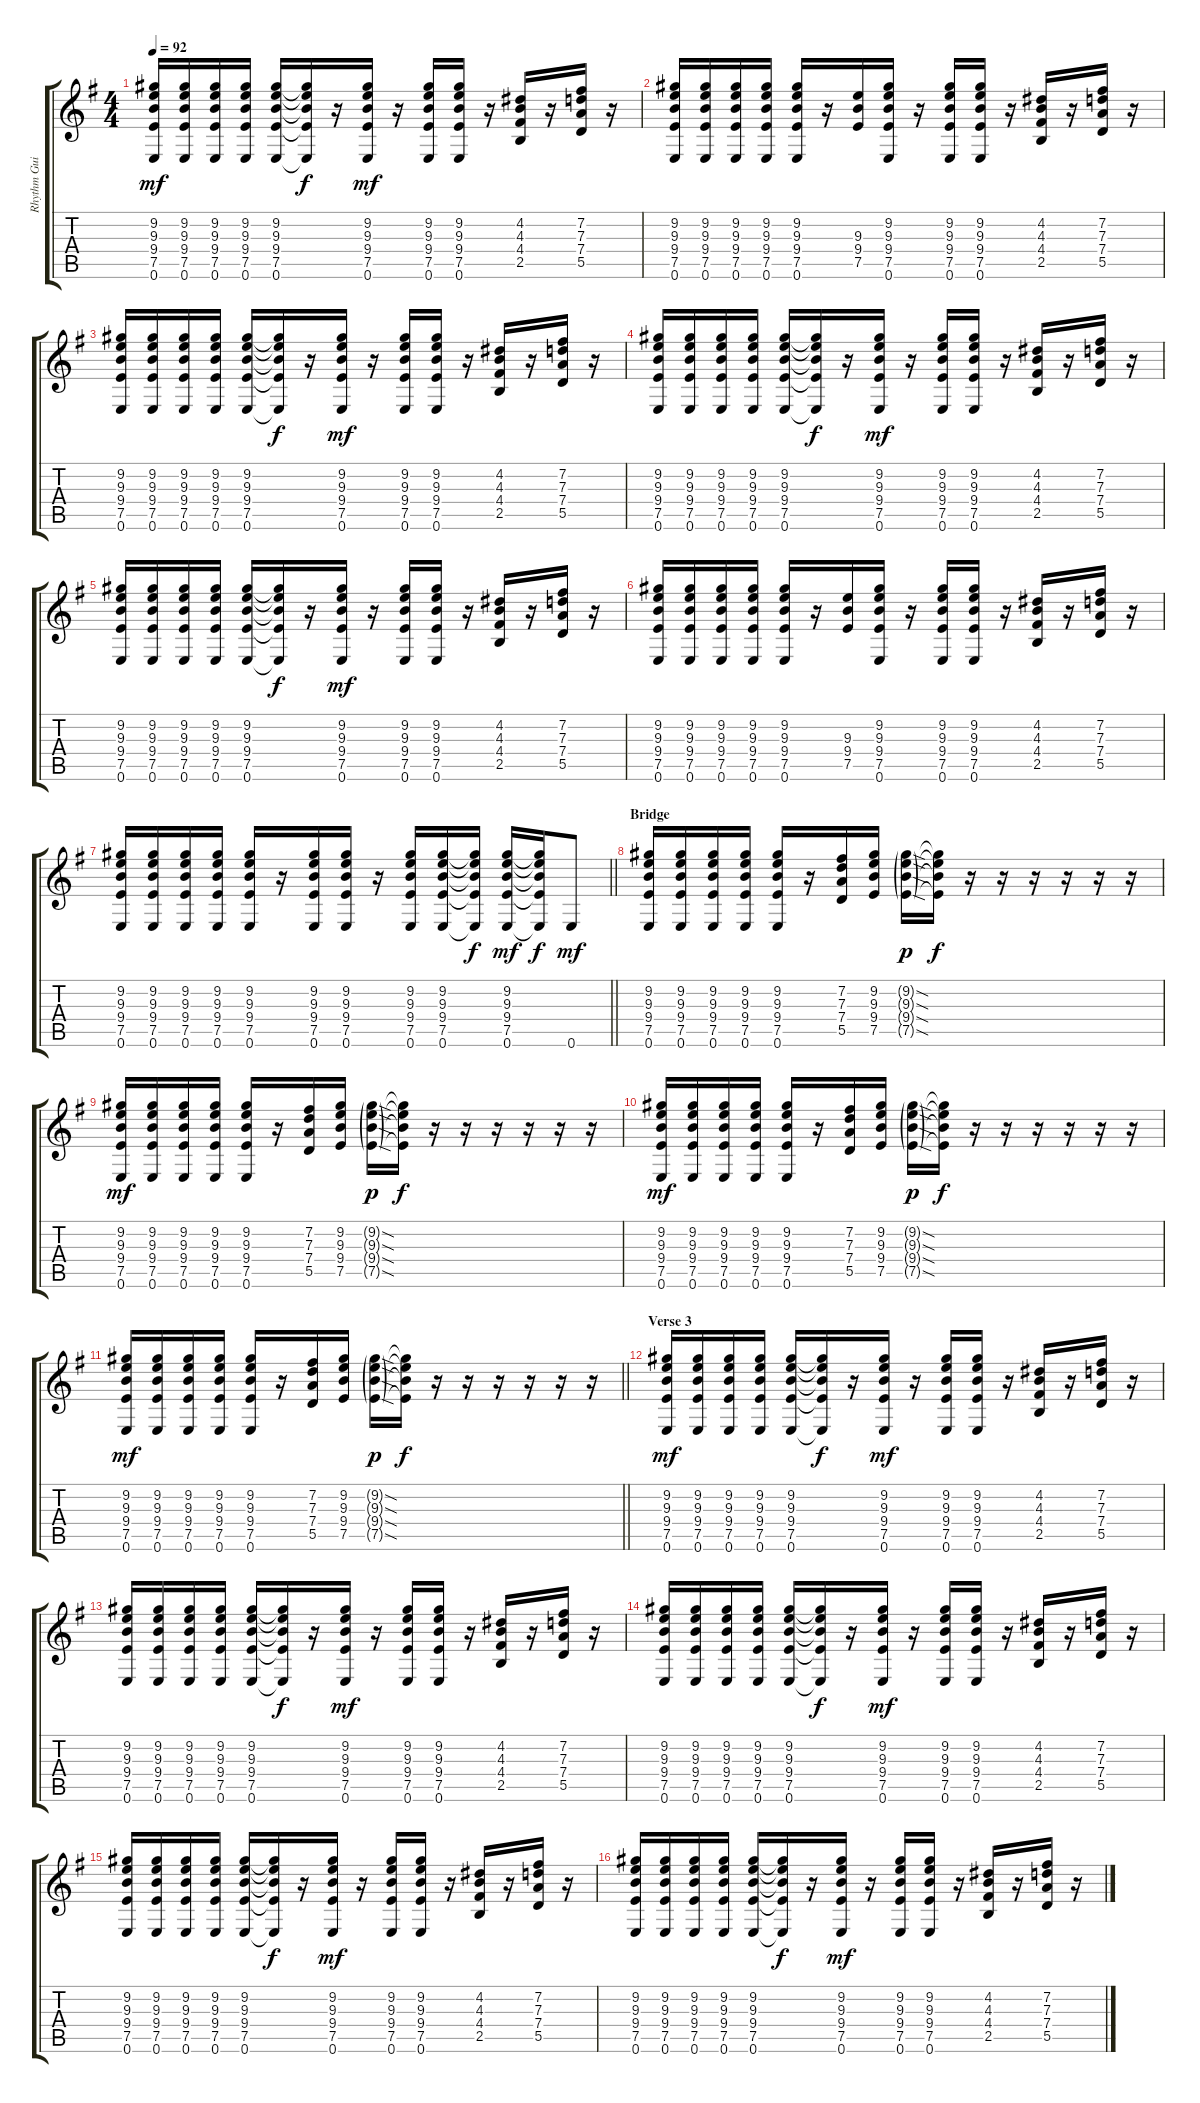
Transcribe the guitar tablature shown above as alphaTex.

\track ("Rhythm Guitar 2" "Rhythm Gui") {instrument overdrivenguitar}
\staff {score tabs}
\tuning (E4 B3 G3 D3 A2 E2) {hide}
\ts (4 4)
\tempo 92
\clef g2
\ks g
(9.2 9.3 9.4 7.5 0.6).16{dy mf} (9.2 9.3 9.4 7.5 0.6).16 (9.2 9.3 9.4 7.5 0.6).16 (9.2 9.3 9.4 7.5 0.6).16 (9.2 9.3 9.4 7.5 0.6).16 (9.2{t} 9.3{t} 9.4{t} 7.5{t} 0.6{t}).16{dy f} r.16 (9.2 9.3 9.4 7.5 0.6).16{dy mf} r.16 (9.2 9.3 9.4 7.5 0.6).16 (9.2 9.3 9.4 7.5 0.6).16 r.16 (4.2 4.3 4.4 2.5).16 r.16 (7.2 7.3 7.4 5.5).16 r.16 |
(9.2 9.3 9.4 7.5 0.6).16 (9.2 9.3 9.4 7.5 0.6).16 (9.2 9.3 9.4 7.5 0.6).16 (9.2 9.3 9.4 7.5 0.6).16 (9.2 9.3 9.4 7.5 0.6).16 r.16 (9.3 9.4 7.5).16 (9.2 9.3 9.4 7.5 0.6).16 r.16 (9.2 9.3 9.4 7.5 0.6).16 (9.2 9.3 9.4 7.5 0.6).16 r.16 (4.2 4.3 4.4 2.5).16 r.16 (7.2 7.3 7.4 5.5).16 r.16 |
(9.2 9.3 9.4 7.5 0.6).16 (9.2 9.3 9.4 7.5 0.6).16 (9.2 9.3 9.4 7.5 0.6).16 (9.2 9.3 9.4 7.5 0.6).16 (9.2 9.3 9.4 7.5 0.6).16 (9.2{t} 9.3{t} 9.4{t} 7.5{t} 0.6{t}).16{dy f} r.16 (9.2 9.3 9.4 7.5 0.6).16{dy mf} r.16 (9.2 9.3 9.4 7.5 0.6).16 (9.2 9.3 9.4 7.5 0.6).16 r.16 (4.2 4.3 4.4 2.5).16 r.16 (7.2 7.3 7.4 5.5).16 r.16 |
(9.2 9.3 9.4 7.5 0.6).16 (9.2 9.3 9.4 7.5 0.6).16 (9.2 9.3 9.4 7.5 0.6).16 (9.2 9.3 9.4 7.5 0.6).16 (9.2 9.3 9.4 7.5 0.6).16 (9.2{t} 9.3{t} 9.4{t} 7.5{t} 0.6{t}).16{dy f} r.16 (9.2 9.3 9.4 7.5 0.6).16{dy mf} r.16 (9.2 9.3 9.4 7.5 0.6).16 (9.2 9.3 9.4 7.5 0.6).16 r.16 (4.2 4.3 4.4 2.5).16 r.16 (7.2 7.3 7.4 5.5).16 r.16 |
(9.2 9.3 9.4 7.5 0.6).16 (9.2 9.3 9.4 7.5 0.6).16 (9.2 9.3 9.4 7.5 0.6).16 (9.2 9.3 9.4 7.5 0.6).16 (9.2 9.3 9.4 7.5 0.6).16 (9.2{t} 9.3{t} 9.4{t} 7.5{t} 0.6{t}).16{dy f} r.16 (9.2 9.3 9.4 7.5 0.6).16{dy mf} r.16 (9.2 9.3 9.4 7.5 0.6).16 (9.2 9.3 9.4 7.5 0.6).16 r.16 (4.2 4.3 4.4 2.5).16 r.16 (7.2 7.3 7.4 5.5).16 r.16 |
(9.2 9.3 9.4 7.5 0.6).16 (9.2 9.3 9.4 7.5 0.6).16 (9.2 9.3 9.4 7.5 0.6).16 (9.2 9.3 9.4 7.5 0.6).16 (9.2 9.3 9.4 7.5 0.6).16 r.16 (9.3 9.4 7.5).16 (9.2 9.3 9.4 7.5 0.6).16 r.16 (9.2 9.3 9.4 7.5 0.6).16 (9.2 9.3 9.4 7.5 0.6).16 r.16 (4.2 4.3 4.4 2.5).16 r.16 (7.2 7.3 7.4 5.5).16 r.16 |
\barLineRight lightlight
(9.2 9.3 9.4 7.5 0.6).16 (9.2 9.3 9.4 7.5 0.6).16 (9.2 9.3 9.4 7.5 0.6).16 (9.2 9.3 9.4 7.5 0.6).16 (9.2 9.3 9.4 7.5 0.6).16 r.16 (9.2 9.3 9.4 7.5 0.6).16 (9.2 9.3 9.4 7.5 0.6).16 r.16 (9.2 9.3 9.4 7.5 0.6).16 (9.2 9.3 9.4 7.5 0.6).16 (9.2{t} 9.3{t} 9.4{t} 7.5{t} 0.6{t}).16{dy f} (9.2 9.3 9.4 7.5 0.6).16{dy mf} (9.2{t} 9.3{t} 9.4{t} 7.5{t} 0.6{t}).16{dy f} 0.6.8{dy mf} |
\section ("" "Bridge")
(9.2 9.3 9.4 7.5 0.6).16 (9.2 9.3 9.4 7.5 0.6).16 (9.2 9.3 9.4 7.5 0.6).16 (9.2 9.3 9.4 7.5 0.6).16 (9.2 9.3 9.4 7.5 0.6).16 r.16 (7.2 7.3 7.4 5.5).16 (9.2 9.3 9.4 7.5).16 (9.2{sod g} 9.3{sod g} 9.4{sod g} 7.5{sod g}).16{dy p} (9.2{t} 9.3{t} 9.4{t} 7.5{t}).16{dy f} r.16 r.16 r.16 r.16 r.16 r.16 |
(9.2 9.3 9.4 7.5 0.6).16{dy mf} (9.2 9.3 9.4 7.5 0.6).16 (9.2 9.3 9.4 7.5 0.6).16 (9.2 9.3 9.4 7.5 0.6).16 (9.2 9.3 9.4 7.5 0.6).16 r.16 (7.2 7.3 7.4 5.5).16 (9.2 9.3 9.4 7.5).16 (9.2{sod g} 9.3{sod g} 9.4{sod g} 7.5{sod g}).16{dy p} (9.2{t} 9.3{t} 9.4{t} 7.5{t}).16{dy f} r.16 r.16 r.16 r.16 r.16 r.16 |
(9.2 9.3 9.4 7.5 0.6).16{dy mf} (9.2 9.3 9.4 7.5 0.6).16 (9.2 9.3 9.4 7.5 0.6).16 (9.2 9.3 9.4 7.5 0.6).16 (9.2 9.3 9.4 7.5 0.6).16 r.16 (7.2 7.3 7.4 5.5).16 (9.2 9.3 9.4 7.5).16 (9.2{sod g} 9.3{sod g} 9.4{sod g} 7.5{sod g}).16{dy p} (9.2{t} 9.3{t} 9.4{t} 7.5{t}).16{dy f} r.16 r.16 r.16 r.16 r.16 r.16 |
\barLineRight lightlight
(9.2 9.3 9.4 7.5 0.6).16{dy mf} (9.2 9.3 9.4 7.5 0.6).16 (9.2 9.3 9.4 7.5 0.6).16 (9.2 9.3 9.4 7.5 0.6).16 (9.2 9.3 9.4 7.5 0.6).16 r.16 (7.2 7.3 7.4 5.5).16 (9.2 9.3 9.4 7.5).16 (9.2{sod g} 9.3{sod g} 9.4{sod g} 7.5{sod g}).16{dy p} (9.2{t} 9.3{t} 9.4{t} 7.5{t}).16{dy f} r.16 r.16 r.16 r.16 r.16 r.16 |
\section ("" "Verse 3")
(9.2 9.3 9.4 7.5 0.6).16{dy mf} (9.2 9.3 9.4 7.5 0.6).16 (9.2 9.3 9.4 7.5 0.6).16 (9.2 9.3 9.4 7.5 0.6).16 (9.2 9.3 9.4 7.5 0.6).16 (9.2{t} 9.3{t} 9.4{t} 7.5{t} 0.6{t}).16{dy f} r.16 (9.2 9.3 9.4 7.5 0.6).16{dy mf} r.16 (9.2 9.3 9.4 7.5 0.6).16 (9.2 9.3 9.4 7.5 0.6).16 r.16 (4.2 4.3 4.4 2.5).16 r.16 (7.2 7.3 7.4 5.5).16 r.16 |
(9.2 9.3 9.4 7.5 0.6).16 (9.2 9.3 9.4 7.5 0.6).16 (9.2 9.3 9.4 7.5 0.6).16 (9.2 9.3 9.4 7.5 0.6).16 (9.2 9.3 9.4 7.5 0.6).16 (9.2{t} 9.3{t} 9.4{t} 7.5{t} 0.6{t}).16{dy f} r.16 (9.2 9.3 9.4 7.5 0.6).16{dy mf} r.16 (9.2 9.3 9.4 7.5 0.6).16 (9.2 9.3 9.4 7.5 0.6).16 r.16 (4.2 4.3 4.4 2.5).16 r.16 (7.2 7.3 7.4 5.5).16 r.16 |
(9.2 9.3 9.4 7.5 0.6).16 (9.2 9.3 9.4 7.5 0.6).16 (9.2 9.3 9.4 7.5 0.6).16 (9.2 9.3 9.4 7.5 0.6).16 (9.2 9.3 9.4 7.5 0.6).16 (9.2{t} 9.3{t} 9.4{t} 7.5{t} 0.6{t}).16{dy f} r.16 (9.2 9.3 9.4 7.5 0.6).16{dy mf} r.16 (9.2 9.3 9.4 7.5 0.6).16 (9.2 9.3 9.4 7.5 0.6).16 r.16 (4.2 4.3 4.4 2.5).16 r.16 (7.2 7.3 7.4 5.5).16 r.16 |
(9.2 9.3 9.4 7.5 0.6).16 (9.2 9.3 9.4 7.5 0.6).16 (9.2 9.3 9.4 7.5 0.6).16 (9.2 9.3 9.4 7.5 0.6).16 (9.2 9.3 9.4 7.5 0.6).16 (9.2{t} 9.3{t} 9.4{t} 7.5{t} 0.6{t}).16{dy f} r.16 (9.2 9.3 9.4 7.5 0.6).16{dy mf} r.16 (9.2 9.3 9.4 7.5 0.6).16 (9.2 9.3 9.4 7.5 0.6).16 r.16 (4.2 4.3 4.4 2.5).16 r.16 (7.2 7.3 7.4 5.5).16 r.16 |
(9.2 9.3 9.4 7.5 0.6).16 (9.2 9.3 9.4 7.5 0.6).16 (9.2 9.3 9.4 7.5 0.6).16 (9.2 9.3 9.4 7.5 0.6).16 (9.2 9.3 9.4 7.5 0.6).16 (9.2{t} 9.3{t} 9.4{t} 7.5{t} 0.6{t}).16{dy f} r.16 (9.2 9.3 9.4 7.5 0.6).16{dy mf} r.16 (9.2 9.3 9.4 7.5 0.6).16 (9.2 9.3 9.4 7.5 0.6).16 r.16 (4.2 4.3 4.4 2.5).16 r.16 (7.2 7.3 7.4 5.5).16 r.16
